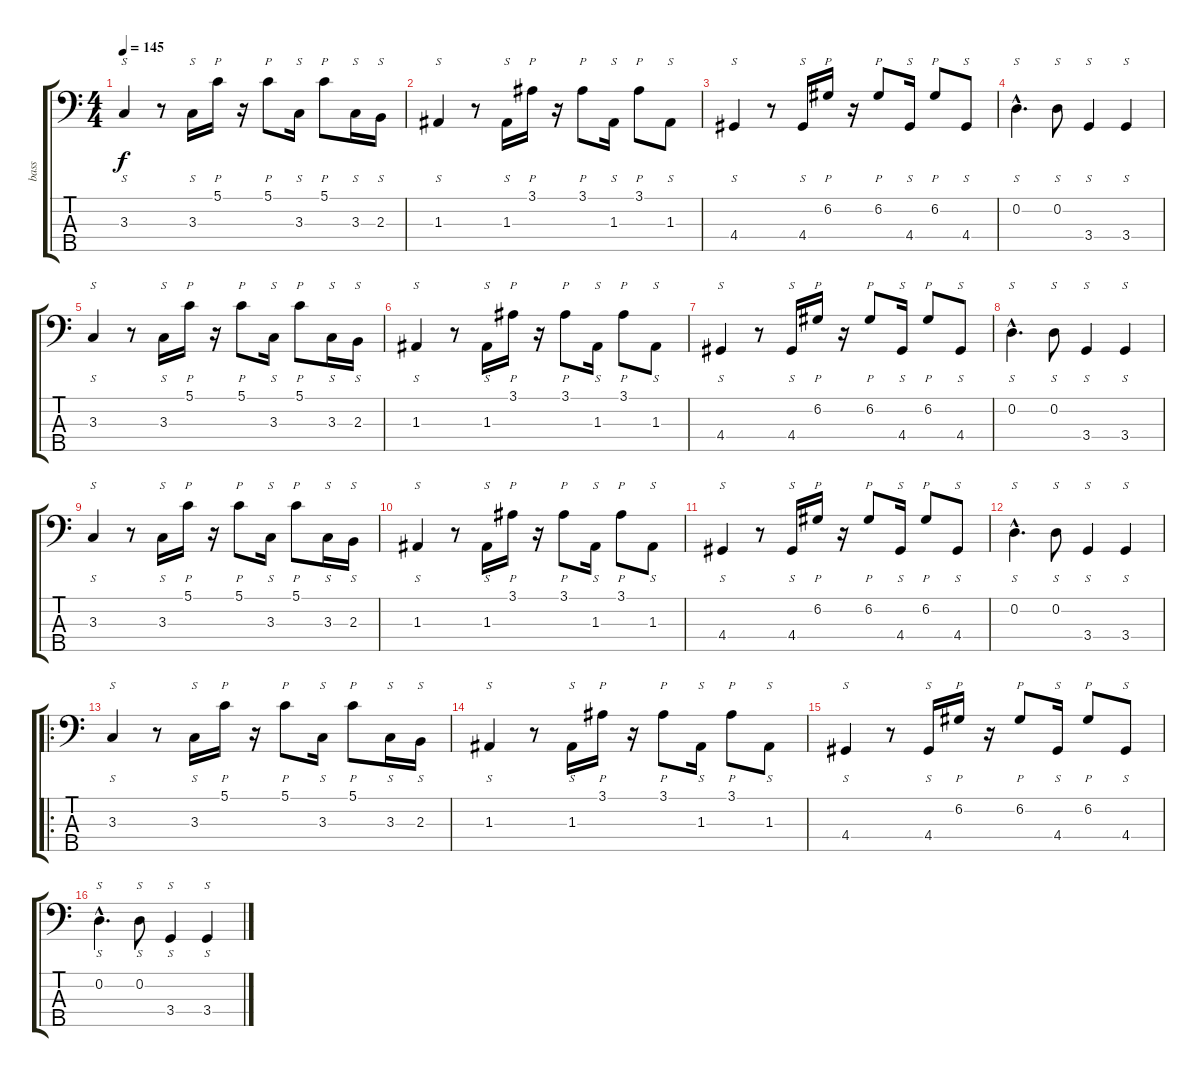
\track ("bass" "bass") {instrument slapbass2}
\staff {score tabs}
\tuning (G2 D2 A1 E1 B0) {hide}
\ts (4 4)
\tempo 145
\clef f4
\ks c
3.3.4{s dy f instrument slapbass2} r.8 3.3.16{s} 5.1.16{p} r.16 5.1.8{p} 3.3.16{s} 5.1.8{p} 3.3.16{s} 2.3.16{s} |
1.3.4{s} r.8 1.3.16{s} 3.1.16{p} r.16 3.1.8{p} 1.3.16{s} 3.1.8{p} 1.3.8{s} |
4.4.4{s} r.8 4.4.16{s} 6.2.16{p} r.16 6.2.8{p} 4.4.16{s} 6.2.8{p} 4.4.8{s} |
0.2{hac}.4{s d} 0.2.8{s} 3.4.4{s} 3.4.4{s} |
3.3.4{s} r.8 3.3.16{s} 5.1.16{p} r.16 5.1.8{p} 3.3.16{s} 5.1.8{p} 3.3.16{s} 2.3.16{s} |
1.3.4{s} r.8 1.3.16{s} 3.1.16{p} r.16 3.1.8{p} 1.3.16{s} 3.1.8{p} 1.3.8{s} |
4.4.4{s} r.8 4.4.16{s} 6.2.16{p} r.16 6.2.8{p} 4.4.16{s} 6.2.8{p} 4.4.8{s} |
0.2{hac}.4{s d} 0.2.8{s} 3.4.4{s} 3.4.4{s} |
3.3.4{s} r.8 3.3.16{s} 5.1.16{p} r.16 5.1.8{p} 3.3.16{s} 5.1.8{p} 3.3.16{s} 2.3.16{s} |
1.3.4{s} r.8 1.3.16{s} 3.1.16{p} r.16 3.1.8{p} 1.3.16{s} 3.1.8{p} 1.3.8{s} |
4.4.4{s} r.8 4.4.16{s} 6.2.16{p} r.16 6.2.8{p} 4.4.16{s} 6.2.8{p} 4.4.8{s} |
0.2{hac}.4{s d} 0.2.8{s} 3.4.4{s} 3.4.4{s} |
\ro
3.3.4{s} r.8 3.3.16{s} 5.1.16{p} r.16 5.1.8{p} 3.3.16{s} 5.1.8{p} 3.3.16{s} 2.3.16{s} |
1.3.4{s} r.8 1.3.16{s} 3.1.16{p} r.16 3.1.8{p} 1.3.16{s} 3.1.8{p} 1.3.8{s} |
4.4.4{s} r.8 4.4.16{s} 6.2.16{p} r.16 6.2.8{p} 4.4.16{s} 6.2.8{p} 4.4.8{s} |
0.2{hac}.4{s d} 0.2.8{s} 3.4.4{s} 3.4.4{s}
